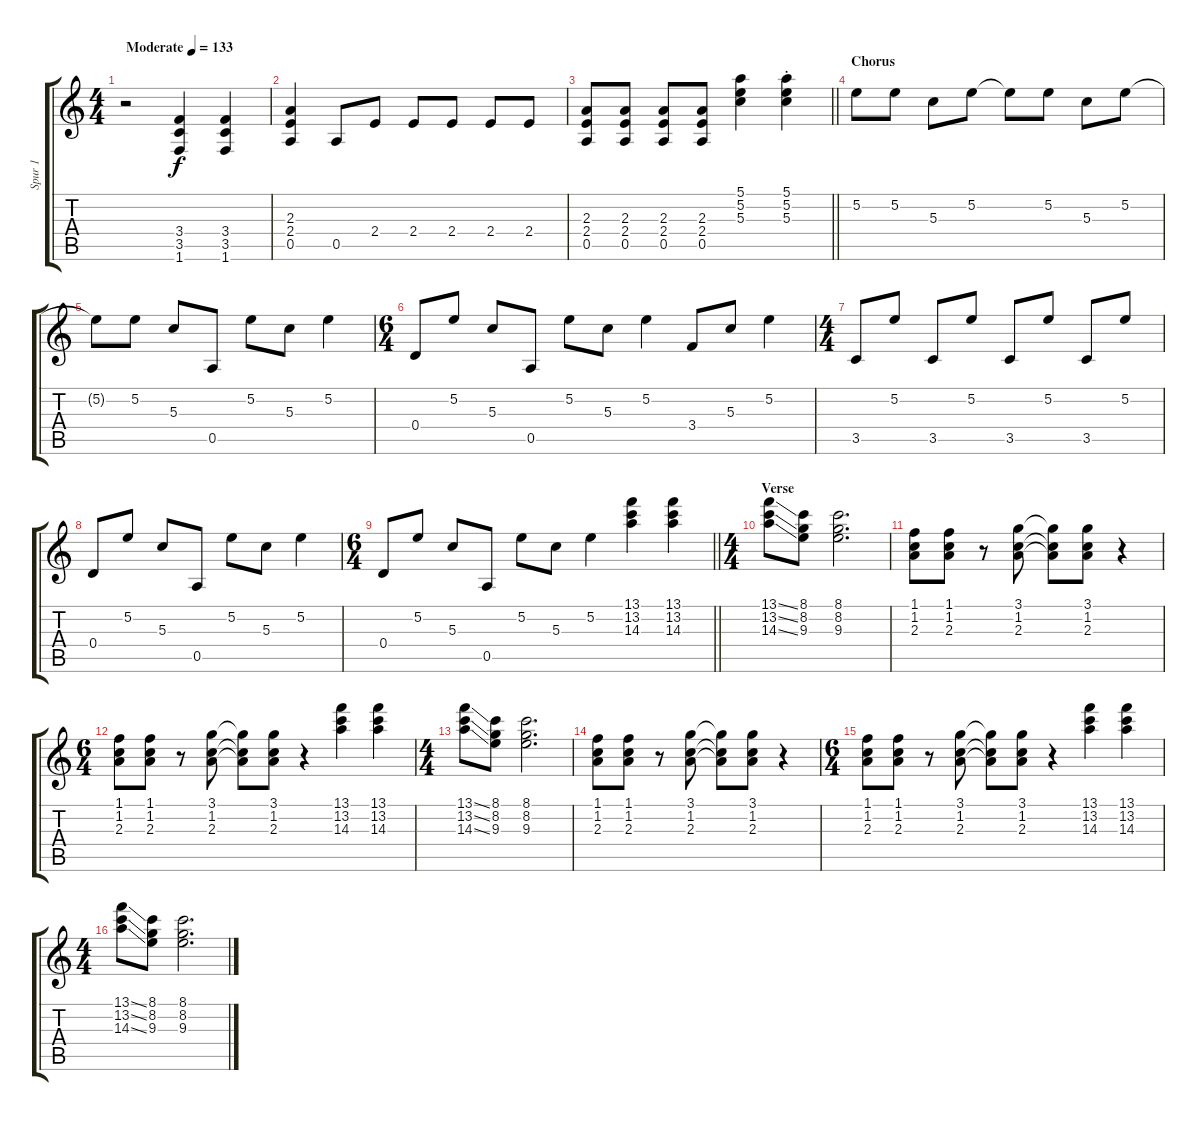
\track ("Spur 1" "Spur 1") {instrument overdrivenguitar}
\staff {score tabs}
\tuning (E4 B3 G3 D3 A2 E2) {hide}
\ts (4 4)
\tempo (133 "Moderate")
\clef g2
\ks c
r.2{dy f instrument overdrivenguitar} (3.4 3.5 1.6).4 (3.4 3.5 1.6).4 |
(2.3 2.4 0.5).4 0.5.8 2.4.8 2.4.8 2.4.8 2.4.8 2.4.8 |
\barLineRight lightlight
(2.3 2.4 0.5).8 (2.3 2.4 0.5).8 (2.3 2.4 0.5).8 (2.3 2.4 0.5).8 (5.1 5.2 5.3).4 (5.1 5.2 5.3{st}).4 |
\section ("" "Chorus")
5.2.8 5.2.8 5.3.8 5.2.8 5.2{t}.8 5.2.8 5.3.8 5.2.8 |
5.2{t}.8 5.2.8 5.3.8 0.5.8 5.2.8 5.3.8 5.2.4 |
\ts (6 4)
0.4.8 5.2.8 5.3.8 0.5.8 5.2.8 5.3.8 5.2.4 3.4.8 5.3.8 5.2.4 |
\ts (4 4)
3.5.8 5.2.8 3.5.8 5.2.8 3.5.8 5.2.8 3.5.8 5.2.8 |
0.4.8 5.2.8 5.3.8 0.5.8 5.2.8 5.3.8 5.2.4 |
\ts (6 4)
\barLineRight lightlight
0.4.8 5.2.8 5.3.8 0.5.8 5.2.8 5.3.8 5.2.4 (13.1 13.2 14.3).4 (13.1 13.2 14.3).4 |
\ts (4 4)
\section ("" "Verse")
(13.1{ss} 13.2{ss} 14.3{ss}).8 (8.1 8.2 9.3).8 (8.1 8.2 9.3).2{d} |
(1.1 1.2 2.3).8 (1.1 1.2 2.3).8 r.8 (3.1 1.2 2.3).8 (3.1{t} 1.2{t} 2.3{t}).8 (3.1 1.2 2.3).8 r.4 |
\ts (6 4)
(1.1 1.2 2.3).8 (1.1 1.2 2.3).8 r.8 (3.1 1.2 2.3).8 (3.1{t} 1.2{t} 2.3{t}).8 (3.1 1.2 2.3).8 r.4 (13.1 13.2 14.3).4 (13.1 13.2 14.3).4 |
\ts (4 4)
(13.1{ss} 13.2{ss} 14.3{ss}).8 (8.1 8.2 9.3).8 (8.1 8.2 9.3).2{d} |
(1.1 1.2 2.3).8 (1.1 1.2 2.3).8 r.8 (3.1 1.2 2.3).8 (3.1{t} 1.2{t} 2.3{t}).8 (3.1 1.2 2.3).8 r.4 |
\ts (6 4)
(1.1 1.2 2.3).8 (1.1 1.2 2.3).8 r.8 (3.1 1.2 2.3).8 (3.1{t} 1.2{t} 2.3{t}).8 (3.1 1.2 2.3).8 r.4 (13.1 13.2 14.3).4 (13.1 13.2 14.3).4 |
\ts (4 4)
(13.1{ss} 13.2{ss} 14.3{ss}).8 (8.1 8.2 9.3).8 (8.1 8.2 9.3).2{d}
